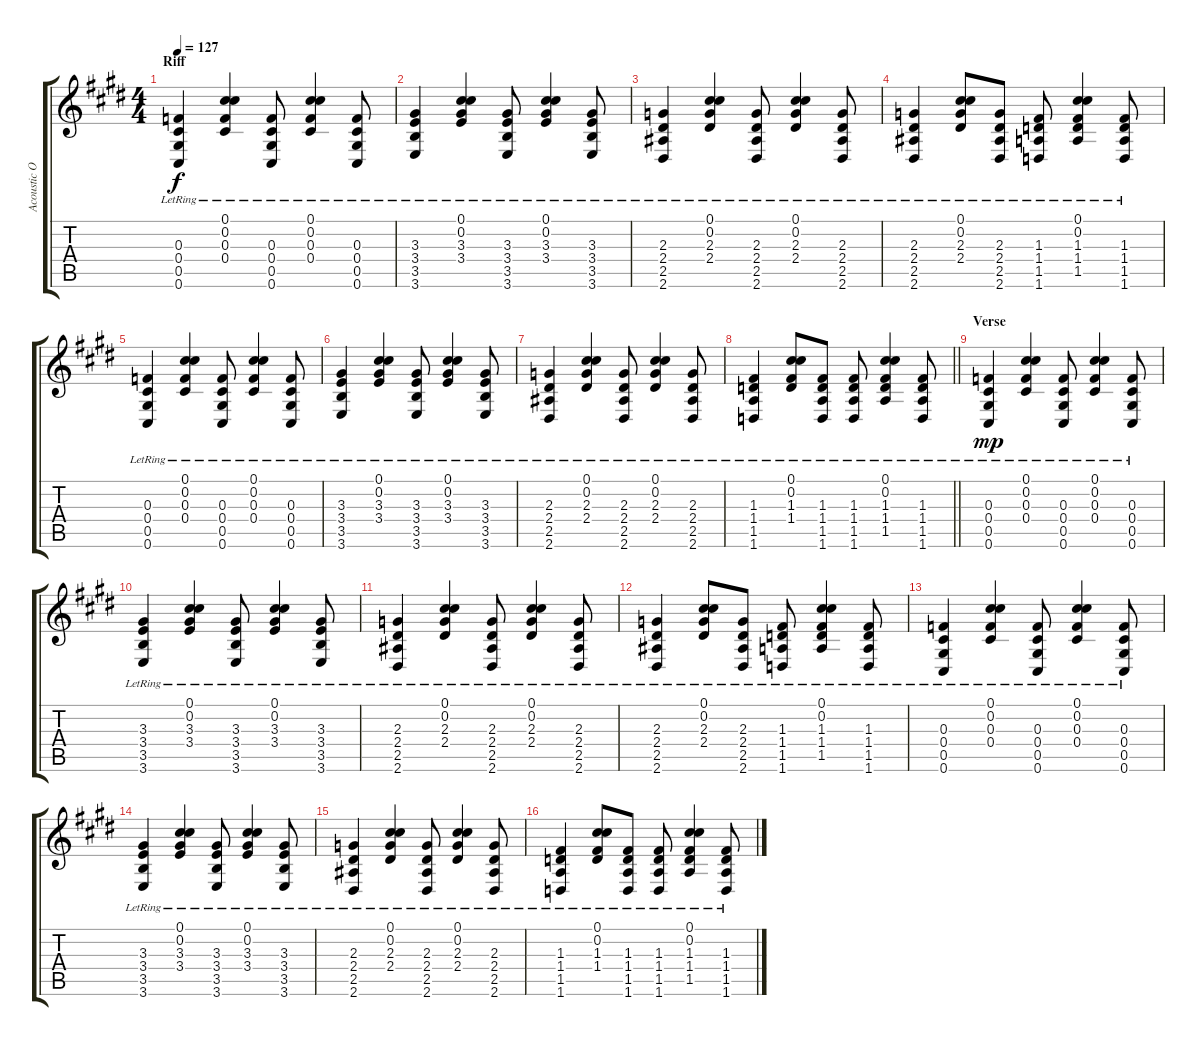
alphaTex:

\track ("Acoustic Open C#" "Acoustic O") {instrument acousticguitarsteel}
\staff {score tabs}
\tuning (Db4 Db4 F3 Db3 Ab2 Db2) {hide}
\ts (4 4)
\section ("" "Riff")
\tempo 127
\clef g2
\ks e
(0.3{lr} 0.4{lr} 0.5{lr} 0.6{lr}).4{dy f} (0.1{lr} 0.2{lr} 0.3{lr} 0.4{lr}).4 (0.3{lr} 0.4{lr} 0.5{lr} 0.6{lr}).8 (0.1{lr} 0.2{lr} 0.3{lr} 0.4{lr}).4 (0.3{lr} 0.4{lr} 0.5{lr} 0.6{lr}).8 |
(3.3{lr} 3.4{lr} 3.5{lr} 3.6{lr}).4 (0.1{lr} 0.2{lr} 3.3{lr} 3.4{lr}).4 (3.3{lr} 3.4{lr} 3.5{lr} 3.6{lr}).8 (0.1{lr} 0.2{lr} 3.3{lr} 3.4{lr}).4 (3.3{lr} 3.4{lr} 3.5{lr} 3.6{lr}).8 |
(2.3{lr} 2.4{lr} 2.5{lr} 2.6{lr}).4 (0.1{lr} 0.2{lr} 2.3{lr} 2.4{lr}).4 (2.3{lr} 2.4{lr} 2.5{lr} 2.6{lr}).8 (0.1{lr} 0.2{lr} 2.3{lr} 2.4{lr}).4 (2.3{lr} 2.4{lr} 2.5{lr} 2.6{lr}).8 |
(2.3{lr} 2.4{lr} 2.5{lr} 2.6{lr}).4 (0.1{lr} 0.2{lr} 2.3{lr} 2.4{lr}).8 (2.3{lr} 2.4{lr} 2.5{lr} 2.6{lr}).8 (1.3{lr} 1.4{lr} 1.5{lr} 1.6{lr}).8 (0.1{lr} 0.2{lr} 1.3{lr} 1.4{lr} 1.5{lr}).4 (1.3{lr} 1.4{lr} 1.5{lr} 1.6{lr}).8 |
(0.3{lr} 0.4{lr} 0.5{lr} 0.6{lr}).4 (0.1{lr} 0.2{lr} 0.3{lr} 0.4{lr}).4 (0.3{lr} 0.4{lr} 0.5{lr} 0.6{lr}).8 (0.1{lr} 0.2{lr} 0.3{lr} 0.4{lr}).4 (0.3{lr} 0.4{lr} 0.5{lr} 0.6{lr}).8 |
(3.3{lr} 3.4{lr} 3.5{lr} 3.6{lr}).4 (0.1{lr} 0.2{lr} 3.3{lr} 3.4{lr}).4 (3.3{lr} 3.4{lr} 3.5{lr} 3.6{lr}).8 (0.1{lr} 0.2{lr} 3.3{lr} 3.4{lr}).4 (3.3{lr} 3.4{lr} 3.5{lr} 3.6{lr}).8 |
(2.3{lr} 2.4{lr} 2.5{lr} 2.6{lr}).4 (0.1{lr} 0.2{lr} 2.3{lr} 2.4{lr}).4 (2.3{lr} 2.4{lr} 2.5{lr} 2.6{lr}).8 (0.1{lr} 0.2{lr} 2.3{lr} 2.4{lr}).4 (2.3{lr} 2.4{lr} 2.5{lr} 2.6{lr}).8 |
\barLineRight lightlight
(1.3{lr} 1.4{lr} 1.5{lr} 1.6{lr}).4 (0.1{lr} 0.2{lr} 1.3{lr} 1.4{lr}).8 (1.3{lr} 1.4{lr} 1.5{lr} 1.6{lr}).8 (1.3{lr} 1.4{lr} 1.5{lr} 1.6{lr}).8 (0.1{lr} 0.2{lr} 1.3{lr} 1.4{lr} 1.5{lr}).4 (1.3{lr} 1.4{lr} 1.5{lr} 1.6{lr}).8 |
\section ("" "Verse")
(0.3{lr} 0.4{lr} 0.5{lr} 0.6{lr}).4{dy mp} (0.1{lr} 0.2{lr} 0.3{lr} 0.4{lr}).4 (0.3{lr} 0.4{lr} 0.5{lr} 0.6{lr}).8 (0.1{lr} 0.2{lr} 0.3{lr} 0.4{lr}).4 (0.3{lr} 0.4{lr} 0.5{lr} 0.6{lr}).8 |
(3.3{lr} 3.4{lr} 3.5{lr} 3.6{lr}).4 (0.1{lr} 0.2{lr} 3.3{lr} 3.4{lr}).4 (3.3{lr} 3.4{lr} 3.5{lr} 3.6{lr}).8 (0.1{lr} 0.2{lr} 3.3{lr} 3.4{lr}).4 (3.3{lr} 3.4{lr} 3.5{lr} 3.6{lr}).8 |
(2.3{lr} 2.4{lr} 2.5{lr} 2.6{lr}).4 (0.1{lr} 0.2{lr} 2.3{lr} 2.4{lr}).4 (2.3{lr} 2.4{lr} 2.5{lr} 2.6{lr}).8 (0.1{lr} 0.2{lr} 2.3{lr} 2.4{lr}).4 (2.3{lr} 2.4{lr} 2.5{lr} 2.6{lr}).8 |
(2.3{lr} 2.4{lr} 2.5{lr} 2.6{lr}).4 (0.1{lr} 0.2{lr} 2.3{lr} 2.4{lr}).8 (2.3{lr} 2.4{lr} 2.5{lr} 2.6{lr}).8 (1.3{lr} 1.4{lr} 1.5{lr} 1.6{lr}).8 (0.1{lr} 0.2{lr} 1.3{lr} 1.4{lr} 1.5{lr}).4 (1.3{lr} 1.4{lr} 1.5{lr} 1.6{lr}).8 |
(0.3{lr} 0.4{lr} 0.5{lr} 0.6{lr}).4 (0.1{lr} 0.2{lr} 0.3{lr} 0.4{lr}).4 (0.3{lr} 0.4{lr} 0.5{lr} 0.6{lr}).8 (0.1{lr} 0.2{lr} 0.3{lr} 0.4{lr}).4 (0.3{lr} 0.4{lr} 0.5{lr} 0.6{lr}).8 |
(3.3{lr} 3.4{lr} 3.5{lr} 3.6{lr}).4 (0.1{lr} 0.2{lr} 3.3{lr} 3.4{lr}).4 (3.3{lr} 3.4{lr} 3.5{lr} 3.6{lr}).8 (0.1{lr} 0.2{lr} 3.3{lr} 3.4{lr}).4 (3.3{lr} 3.4{lr} 3.5{lr} 3.6{lr}).8 |
(2.3{lr} 2.4{lr} 2.5{lr} 2.6{lr}).4 (0.1{lr} 0.2{lr} 2.3{lr} 2.4{lr}).4 (2.3{lr} 2.4{lr} 2.5{lr} 2.6{lr}).8 (0.1{lr} 0.2{lr} 2.3{lr} 2.4{lr}).4 (2.3{lr} 2.4{lr} 2.5{lr} 2.6{lr}).8 |
(1.3{lr} 1.4{lr} 1.5{lr} 1.6{lr}).4 (0.1{lr} 0.2{lr} 1.3{lr} 1.4{lr}).8 (1.3{lr} 1.4{lr} 1.5{lr} 1.6{lr}).8 (1.3{lr} 1.4{lr} 1.5{lr} 1.6{lr}).8 (0.1{lr} 0.2{lr} 1.3{lr} 1.4{lr} 1.5{lr}).4 (1.3{lr} 1.4{lr} 1.5{lr} 1.6{lr}).8
